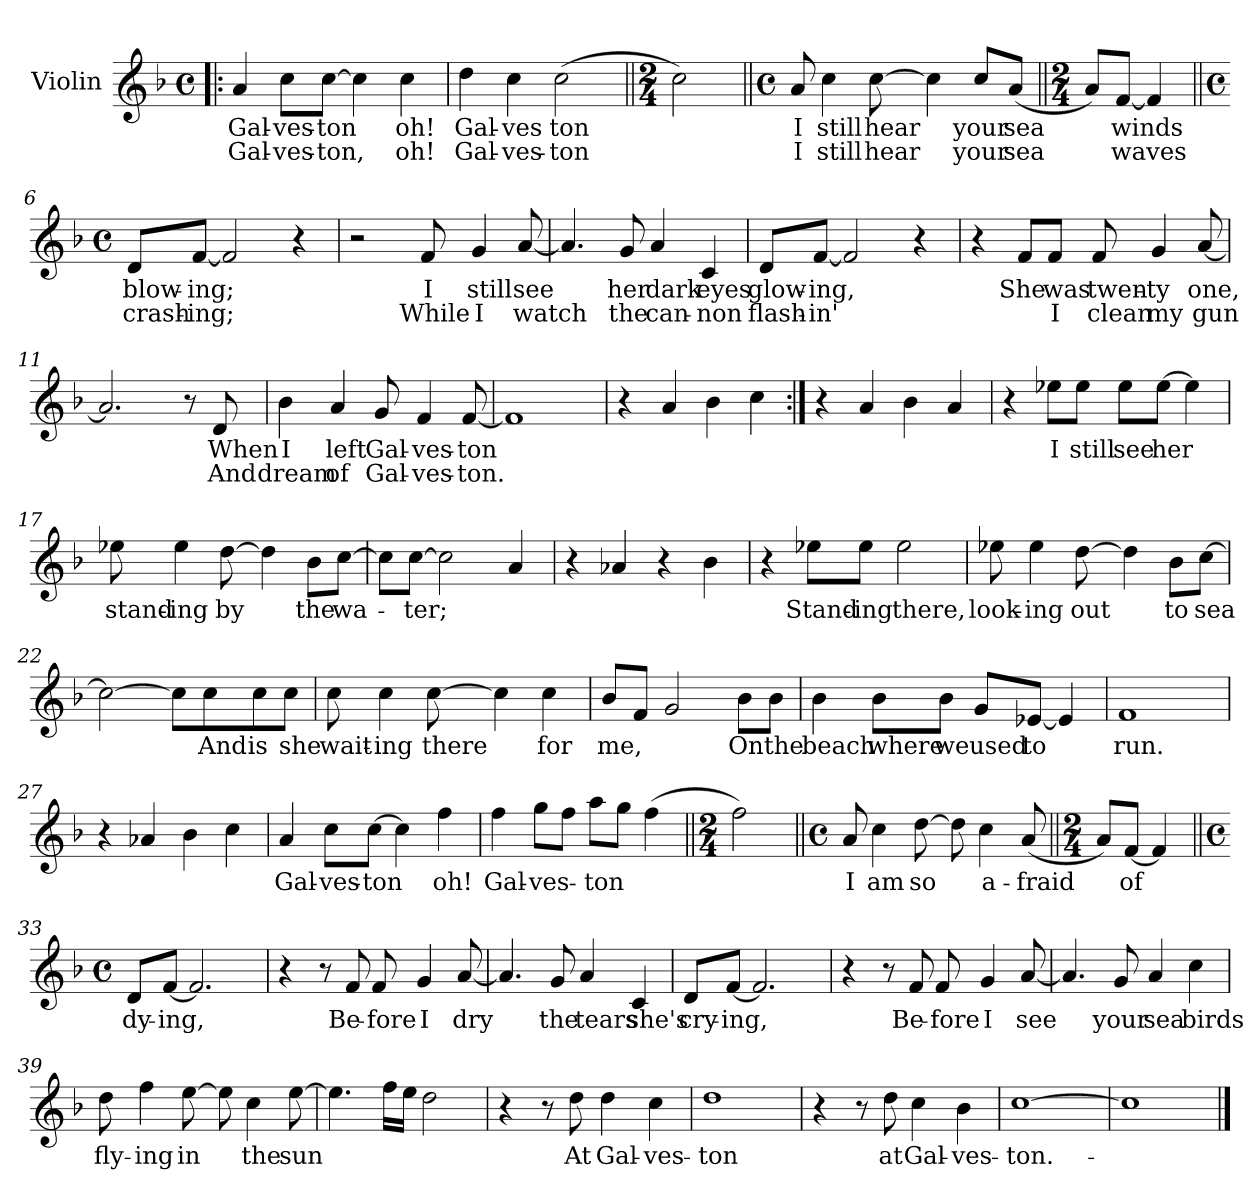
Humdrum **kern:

**kern	**text	**text
*part1	*part1	*part1
*staff1	*staff1	*staff1
*I"Violin	*	*
*I'Vln	*	*
*clefG2	*	*
*k[b-]	*	*
*F:	*	*
*M4/4	*	*
*met(c)	*	*
=1!|:	=1!|:	=1!|:
4a/	Gal-	Gal-
8cc\L	-ves-	-ves-
[8cc\J	-ton	-ton,
4cc\]	.	.
4cc\	oh!	oh!
=2	=2	=2
4dd\	Gal-	Gal-
4cc\	-ves	-ves-
(2cc\	ton	-ton
=3||	=3||	=3||
*M2/4	*	*
2cc\)	.	.
=4||	=4||	=4||
*M4/4	*	*
*met(c)	*	*
8a/	I	I
4cc\	still	still
[8cc\	hear	hear
4cc\]	.	.
8cc/L	your	your
(8a/J	sea	sea
=5||	=5||	=5||
*M2/4	*	*
8a/L)	.	.
[8f/J	winds	waves
4f/]	.	.
!!LO:LB:g=z
=6||	=6||	=6||
*M4/4	*	*
*met(c)	*	*
8d/L	blow-	crash-
[8f/J	-ing;	-ing;
2f/]	.	.
4r	.	.
=7	=7	=7
2r	.	.
8f/	I	While
4g/	still	I
[8a/	see	watch
=8	=8	=8
4.a/]	.	.
8g/	her	the
4a/	dark	can-
4c/	eyes	-non
=9	=9	=9
8d/L	glow-	flash-
[8f/J	-ing,	-in'
2f/]	.	.
4r	.	.
=10	=10	=10
4r	.	.
8f/L	She	.
8f/J	was	I
8f/	twen-	clean
4g/	-ty	my
[8a/	one,	gun
!!LO:LB:g=z
=11	=11	=11
2.a/]	.	.
8r	.	.
8d/	When	And
=12	=12	=12
4b-\	I	dream
4a/	left	of
8g/	Gal-	Gal-
4f/	-ves-	-ves-
[8f/	-ton	-ton.
=13	=13	=13
1f]	.	.
=14	=14	=14
4r	.	.
4a/	.	.
4b-\	.	.
4cc\	.	.
=15:|!	=15:|!	=15:|!
4r	.	.
4a/	.	.
4b-\	.	.
4a/	.	.
!!LO:LB:g=z
=16	=16	=16
4r	.	.
8ee-X\L	I	.
8ee-\J	still	.
8ee-\L	see	.
[8ee-\J	her	.
4ee-\]	.	.
=17	=17	=17
8ee-X\	stand-	.
4ee-\	-ing	.
[8dd\	by	.
4dd\]	.	.
8b-\L	the	.
[8cc\J	wa-	.
=18	=18	=18
8cc\L]	.	.
[8cc\J	-ter;	.
2cc\]	.	.
4a/	.	.
=19	=19	=19
4r	.	.
4a-X/	.	.
4r	.	.
4b-\	.	.
=20	=20	=20
4r	.	.
8ee-X\L	Stand-	.
8ee-\J	-ing	.
2ee-\	there,	.
!!LO:LB:g=z
=21	=21	=21
8ee-X\	look-	.
4ee-\	-ing	.
[8dd\	out	.
4dd\]	.	.
8b-\L	to	.
[8cc\J	sea	.
=22	=22	=22
2cc\_	.	.
8cc\L]	.	.
8cc\	And	.
8cc\	is	.
8cc\J	she	.
=23	=23	=23
8cc\	wait-	.
4cc\	-ing	.
[8cc\	there	.
4cc\]	.	.
4cc\	for	.
=24	=24	=24
8b-/L	me,	.
8f/J	.	.
2g/	.	.
8b-\L	On	.
8b-\J	the	.
=25	=25	=25
4b-\	beach	.
8b-\L	where	.
8b-\J	we	.
8g/L	used	.
[8e-X/J	to	.
4e-/]	.	.
!!LO:LB:g=z
=26	=26	=26
1f	run.	.
=27	=27	=27
4r	.	.
4a-X/	.	.
4b-\	.	.
4cc\	.	.
=28	=28	=28
4a/	Gal-	.
8cc\L	-ves-	.
[8cc\J	-ton	.
4cc\]	.	.
4ff\	oh!	.
=29	=29	=29
4ff\	Gal-	.
8gg\L	-ves-	.
8ff\J	.	.
8aa\L	-ton	.
8gg\J	.	.
(4ff\	.	.
=30||	=30||	=30||
*M2/4	*	*
2ff\)	.	.
=31||	=31||	=31||
*M4/4	*	*
*met(c)	*	*
8a/	I	.
4cc\	am	.
[8dd\	so	.
8dd\]	.	.
4cc\	a-	.
(8a/	-fraid	.
=32||	=32||	=32||
*M2/4	*	*
8a/L)	.	.
[8f/J	of	.
4f/]	.	.
!!LO:LB:g=z
=33||	=33||	=33||
*M4/4	*	*
*met(c)	*	*
8d/L	dy-	.
[8f/J	-ing,	.
2.f/]	.	.
=34	=34	=34
4r	.	.
8r	.	.
8f/	Be-	.
8f/	-fore	.
4g/	I	.
[8a/	dry	.
=35	=35	=35
4.a/]	.	.
8g/	the	.
4a/	tears	.
4c/	she's	.
=36	=36	=36
8d/L	cry-	.
[8f/J	-ing,	.
2.f/]	.	.
=37	=37	=37
4r	.	.
8r	.	.
8f/	Be-	.
8f/	-fore	.
4g/	I	.
[8a/	see	.
!!LO:LB:g=z
=38	=38	=38
4.a/]	.	.
8g/	your	.
4a/	sea	.
4cc\	birds	.
=39	=39	=39
8dd\	fly-	.
4ff\	-ing	.
[8ee\	in	.
8ee\]	.	.
4cc\	the	.
[8ee\	sun	.
=40	=40	=40
4.ee\]	.	.
16ff\LL	.	.
16ee\JJ	.	.
2dd\	.	.
=41	=41	=41
4r	.	.
8r	.	.
8dd\	At	.
4dd\	Gal-	.
4cc\	-ves-	.
=42	=42	=42
1dd	-ton	.
=43	=43	=43
4r	.	.
8r	.	.
8dd\	at	.
4cc\	Gal-	.
4b-\	-ves-	.
=44	=44	=44
[1cc	-ton.-	.
=45	=45	=45
1cc]	.	.
==	==	==
*-	*-	*-
